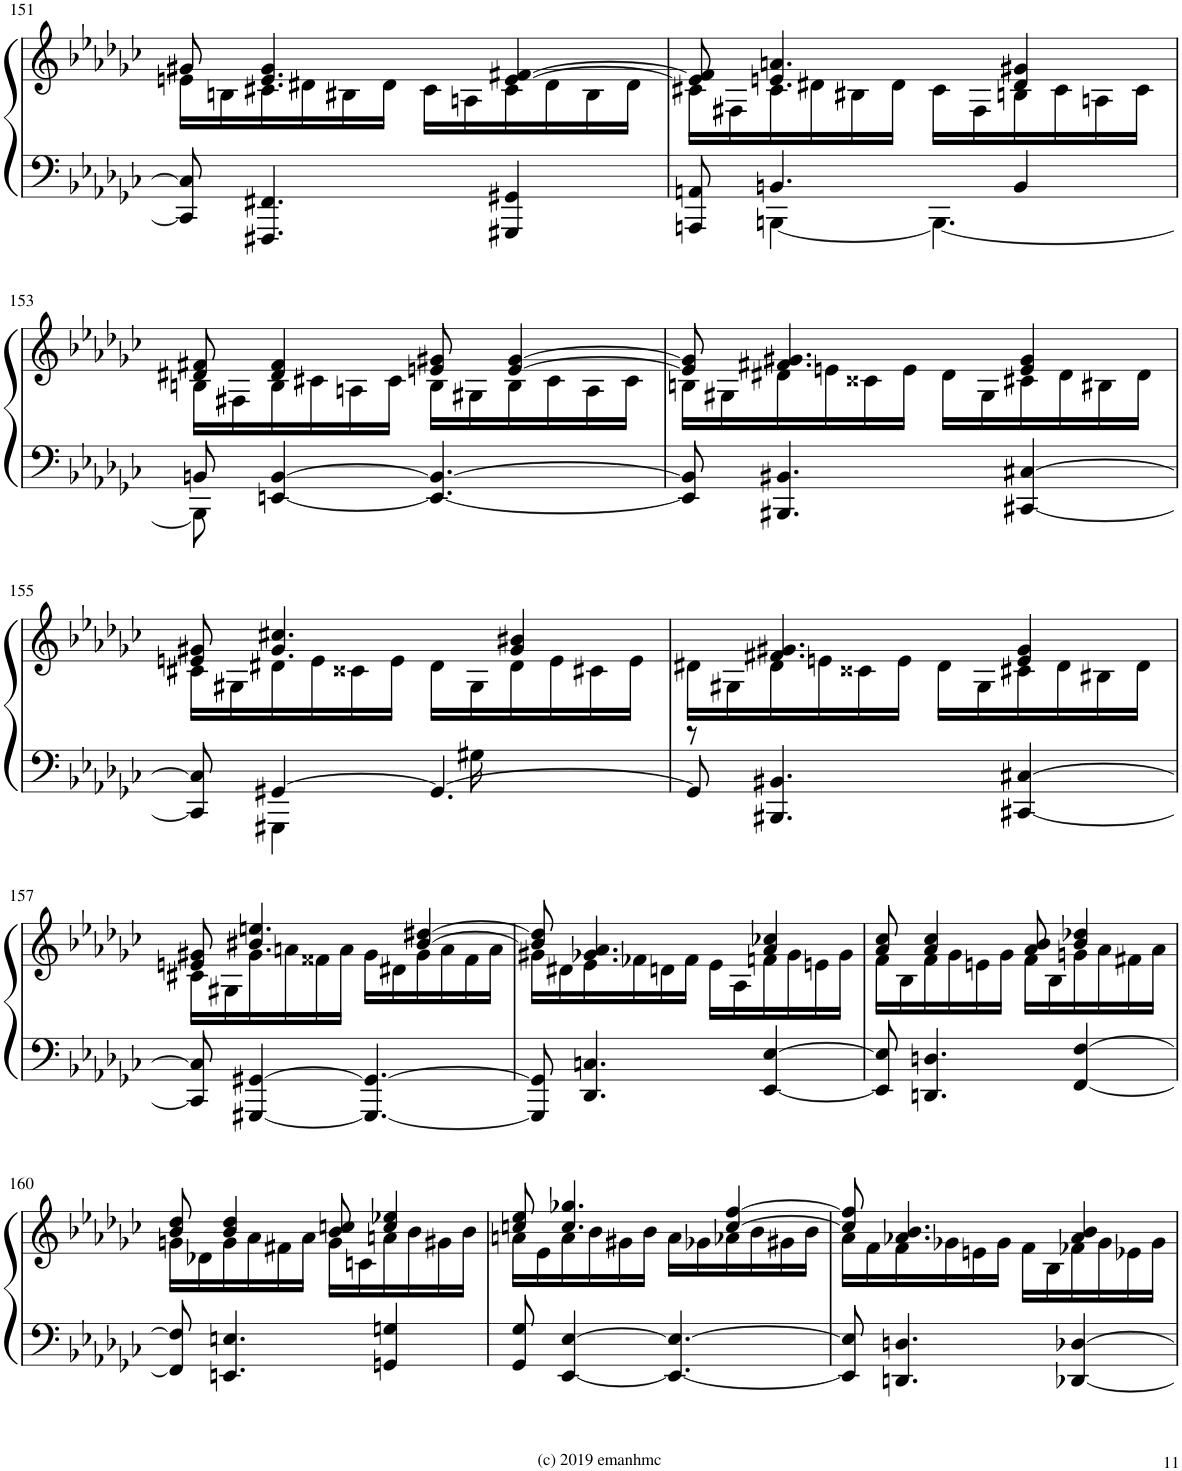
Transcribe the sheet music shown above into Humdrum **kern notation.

**kern	**kern
*part1	*part1
*staff2	*staff1
*I"Piano	*
*I'Pno.	*
!!LO:PB:g=z
*clefF4	*clefG2
*k[b-e-a-d-g-c-]	*k[b-e-a-d-g-c-]
*M6/8	*M6/8
=151	=151
*	*^
8CC#/] 8C#/]	16en\LL	8g#X/
.	16Bn\	.
4.FFF#X/ 4.FF#X/	16c#X\	4.e/ 4.g#/
.	16d#X\	.
.	16B#X\	.
.	16d#\JJ	.
.	16c#\LL	.
.	16An\	.
4GGG#X/ 4GG#X/	16c#\	[4e/ [4f#X/
.	16d#\	.
.	16B#\	.
.	16d#\JJ	.
=152	=152	=152
*^	*	*
8AAAn/ 8AAn/	8ryy	16c#X\LL	8e/] 8f#/]
.	.	16F#X\	.
4.BBn/	[4BBBn\	16c#\	4.en/ 4.an/
.	.	16d#X\	.
.	.	16B#X\	.
.	.	16d#\JJ	.
.	4.BBB\_	16c#\LL	.
.	.	16F#\	.
4BB/	.	16Bn\	4d#/ 4g#X/
.	.	16c#\	.
.	.	16An\	.
.	.	16c#\JJ	.
!!LO:LB:g=z	!!
=153	=153	=153	=153
8BBn/	8BBB\]	16Bn\LL	8d#X/ 8f#X/
.	.	16F#X\	.
[4EEn/ [4BB/	2ryy	16B\	4d#/ 4f#/
.	.	16c#X\	.
.	.	16An\	.
.	.	16c#\JJ	.
4.EE/_ 4.BB/_	.	16B\LL	8en/ 8g#X/
.	.	16G#X\	.
.	.	16B\	[4e/ [4g#/
.	.	16c#\	.
.	8ryy	16A\	.
.	.	16c#\JJ	.
*v	*v	*	*
=154	=154	=154
8EE/] 8BB/]	16Bn\LL	8e/] 8g#/]
.	16G#X\	.
4.BBB#X/ 4.BB#X/	16d#X\	4.f#X/ 4.g#X/
.	16en\	.
.	16c##X\	.
.	16e\JJ	.
.	16d#\LL	.
.	16G#\	.
[4CC#X/ [4C#X/	16c#X\	4e/ 4g#/
.	16d#\	.
.	16B#X\	.
.	16d#\JJ	.
!!LO:LB:g=z	!!
=155	=155	=155
*^	*	*
8CC#/] 8C#/]	8ryy	16c#X\LL	8en/ 8g#X/
.	.	16G#X\	.
4GGG#X\	[4GG#X/	16d#X\	4.g#/ 4.cc#X/
.	.	16e\	.
.	.	16c##X\	.
.	.	16e\JJ	.
16ryy	4.GG#/_	16d#\LL	.
16G#X\	.	16G#\	.
8ryy	.	16d#\	4g#/ 4b#X/
.	.	16e\	.
8ryy	.	16c#X\	.
.	.	16e\JJ	.
=156	=156	=156	=156
8ryy	8GG#/]	16d#X\LL	8r
.	.	16G#X\	.
4.BBB#X/ 4.BB#X/	2ryy	16d#\	4.f#X/ 4.g#X/
.	.	16en\	.
.	.	16c##X\	.
.	.	16e\JJ	.
.	.	16d#\LL	.
.	.	16G#\	.
[4CC#X/ [4C#X/	.	16c#X\	4e/ 4g#/
.	.	16d#\	.
.	8ryy	16B#X\	.
.	.	16d#\JJ	.
*v	*v	*	*
!!LO:LB:g=z	!!
=157	=157	=157
8CC#/] 8C#/]	16c#X\LL	8en/ 8g#X/
.	16G#X\	.
[4GGG#X/ [4GG#X/	16g#\	4.b#X/ 4.een/
.	16an\	.
.	16f##X\	.
.	16a\JJ	.
4.GGG#/_ 4.GG#/_	16g#\LL	.
.	16d#X\	.
.	16g#\	[4b#/ [4dd#X/
.	16a\	.
.	16f##\	.
.	16a\JJ	.
=158	=158	=158
8GGG#/] 8GG#/]	16g#X\LL	8b#/] 8dd#/]
.	16d#X\	.
4.DD-/ 4.Cn/	16e-\	4.g-X/ 4.a-/
.	16f-X\	.
.	16dn\	.
.	16f-\JJ	.
.	16e-\LL	.
.	16A-\	.
[4EE-/ [4E-/	16fn\	4a-/ 4cc-X/
.	16g-\	.
.	16en\	.
.	16g-\JJ	.
=159	=159	=159
8EE-/] 8E-/]	16f\LL	8a-/ 8cc-/
.	16B-\	.
4.DDn/ 4.Dn/	16f\	4a-/ 4cc-/
.	16g-\	.
.	16en\	.
.	16g-\JJ	.
.	16f\LL	8a-/ 8b-/
.	16B-\	.
[4FF/ [4F/	16gn\	4b-/ 4dd-X/
.	16a-\	.
.	16f#X\	.
.	16a-\JJ	.
!!LO:LB:g=z	!!
=160	=160	=160
8FF/] 8F/]	16gn\LL	8b-/ 8dd-/
.	16d-X\	.
4.EEn/ 4.En/	16g\	4b-/ 4dd-/
.	16a-\	.
.	16f#X\	.
.	16a-\JJ	.
.	16g\LL	8b-/ 8ccn/
.	16cn\	.
4GGn/ 4Gn/	16an\	4cc/ 4ee-X/
.	16b-\	.
.	16g#X\	.
.	16b-\JJ	.
=161	=161	=161
8GG-/ 8G-/	16an\LL	8ccn/ 8ee-/
.	16e-\	.
[4EE-/ [4E-/	16a\	4.cc/ 4.gg-X/
.	16b-\	.
.	16g#X\	.
.	16b-\JJ	.
4.EE-/_ 4.E-/_	16a\LL	.
.	16g-X\	.
.	16a-X\	[4cc/ [4ff/
.	16b-\	.
.	16g#X\	.
.	16b-\JJ	.
=162	=162	=162
8EE-/] 8E-/]	16a-\LL	8cc/] 8ff/]
.	16f\	.
4.DDn/ 4.Dn/	16f\	4.a-X/ 4.b-/
.	16g-X\	.
.	16en\	.
.	16g-\JJ	.
.	16f\LL	.
.	16B-\	.
[4DD-X/ [4D-X/	16f-X\	4a-/ 4b-/
.	16g-\	.
.	16e-X\	.
.	16g-\JJ	.
*	*v	*v
=	=
*-	*-
